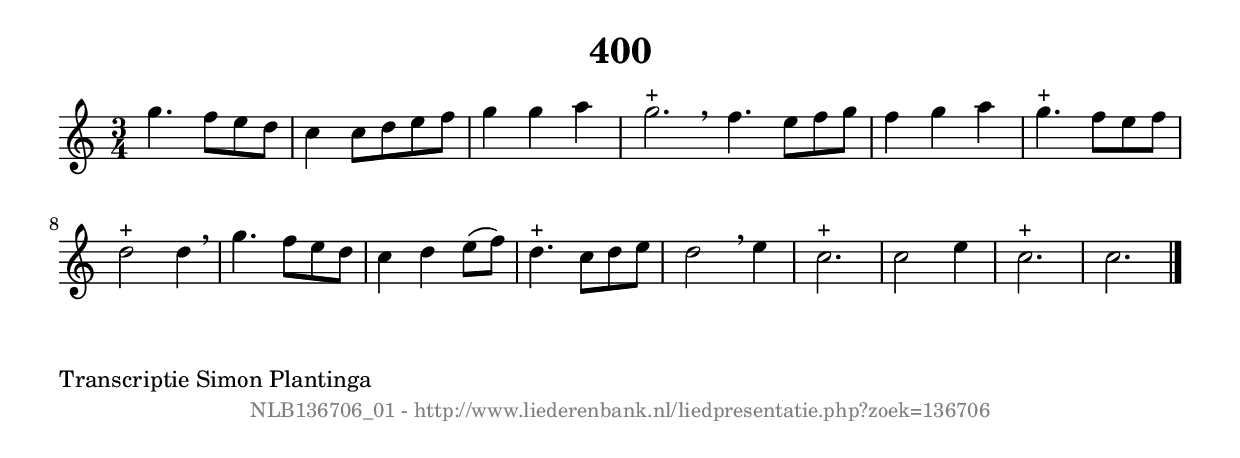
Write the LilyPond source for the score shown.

%
% produced by wce2krn 1.64 (7 June 2014)
%
\version"2.16"
#(append! paper-alist '(("long" . (cons (* 210 mm) (* 2000 mm)))))
#(set-default-paper-size "long")
sb = {\breathe}
mBreak = {\breathe }
bBreak = {\breathe }
x = {\once\override NoteHead #'style = #'cross }
gl=\glissando
itime={\override Staff.TimeSignature #'stencil = ##f }
ficta = {\once\set suggestAccidentals = ##t}
fine = {\once\override Score.RehearsalMark #'self-alignment-X = #1 \mark \markup {\italic{Fine}}}
dc = {\once\override Score.RehearsalMark #'self-alignment-X = #1 \mark \markup {\italic{D.C.}}}
dcf = {\once\override Score.RehearsalMark #'self-alignment-X = #1 \mark \markup {\italic{D.C. al Fine}}}
dcc = {\once\override Score.RehearsalMark #'self-alignment-X = #1 \mark \markup {\italic{D.C. al Coda}}}
ds = {\once\override Score.RehearsalMark #'self-alignment-X = #1 \mark \markup {\italic{D.S.}}}
dsf = {\once\override Score.RehearsalMark #'self-alignment-X = #1 \mark \markup {\italic{D.S. al Fine}}}
dsc = {\once\override Score.RehearsalMark #'self-alignment-X = #1 \mark \markup {\italic{D.S. al Coda}}}
pv = {\set Score.repeatCommands = #'((volta "1"))}
sv = {\set Score.repeatCommands = #'((volta "2"))}
tv = {\set Score.repeatCommands = #'((volta "3"))}
qv = {\set Score.repeatCommands = #'((volta "4"))}
xv = {\set Score.repeatCommands = #'((volta #f))}
\header{ tagline = ""
title = "400"
}
\score {{
\key c \major
\relative g'
{
\set melismaBusyProperties = #'()
\time 3/4
\tempo 4=120
\override Score.MetronomeMark #'transparent = ##t
\override Score.RehearsalMark #'break-visibility = #(vector #t #t #f)
g'4. f8 e8 d8 | c4 c8 d8 e8 f8 | g4 g4 a4 | g2.^"+" \bar ":|:" \bBreak
f4. e8 f8 g8 | f4 g4 a4 | g4.^"+" f8 e8 f8 | d2^"+" d4 | \mBreak \bar "|"
g4. f8 e8 d8 | c4 d4 e8( f8) | d4.^"+" c8 d8 e8 | d2 \mBreak
e4 | c2.^"+" | c2 e4 | c2.^"+" | c2. \bar "|."
 }}
 \midi { }
 \layout {
            indent = 0.0\cm
}
}
\markup { \wordwrap-string #" 
Transcriptie Simon Plantinga
"}
\markup { \vspace #0 } \markup { \with-color #grey \fill-line { \center-column { \smaller "NLB136706_01 - http://www.liederenbank.nl/liedpresentatie.php?zoek=136706" } } }
